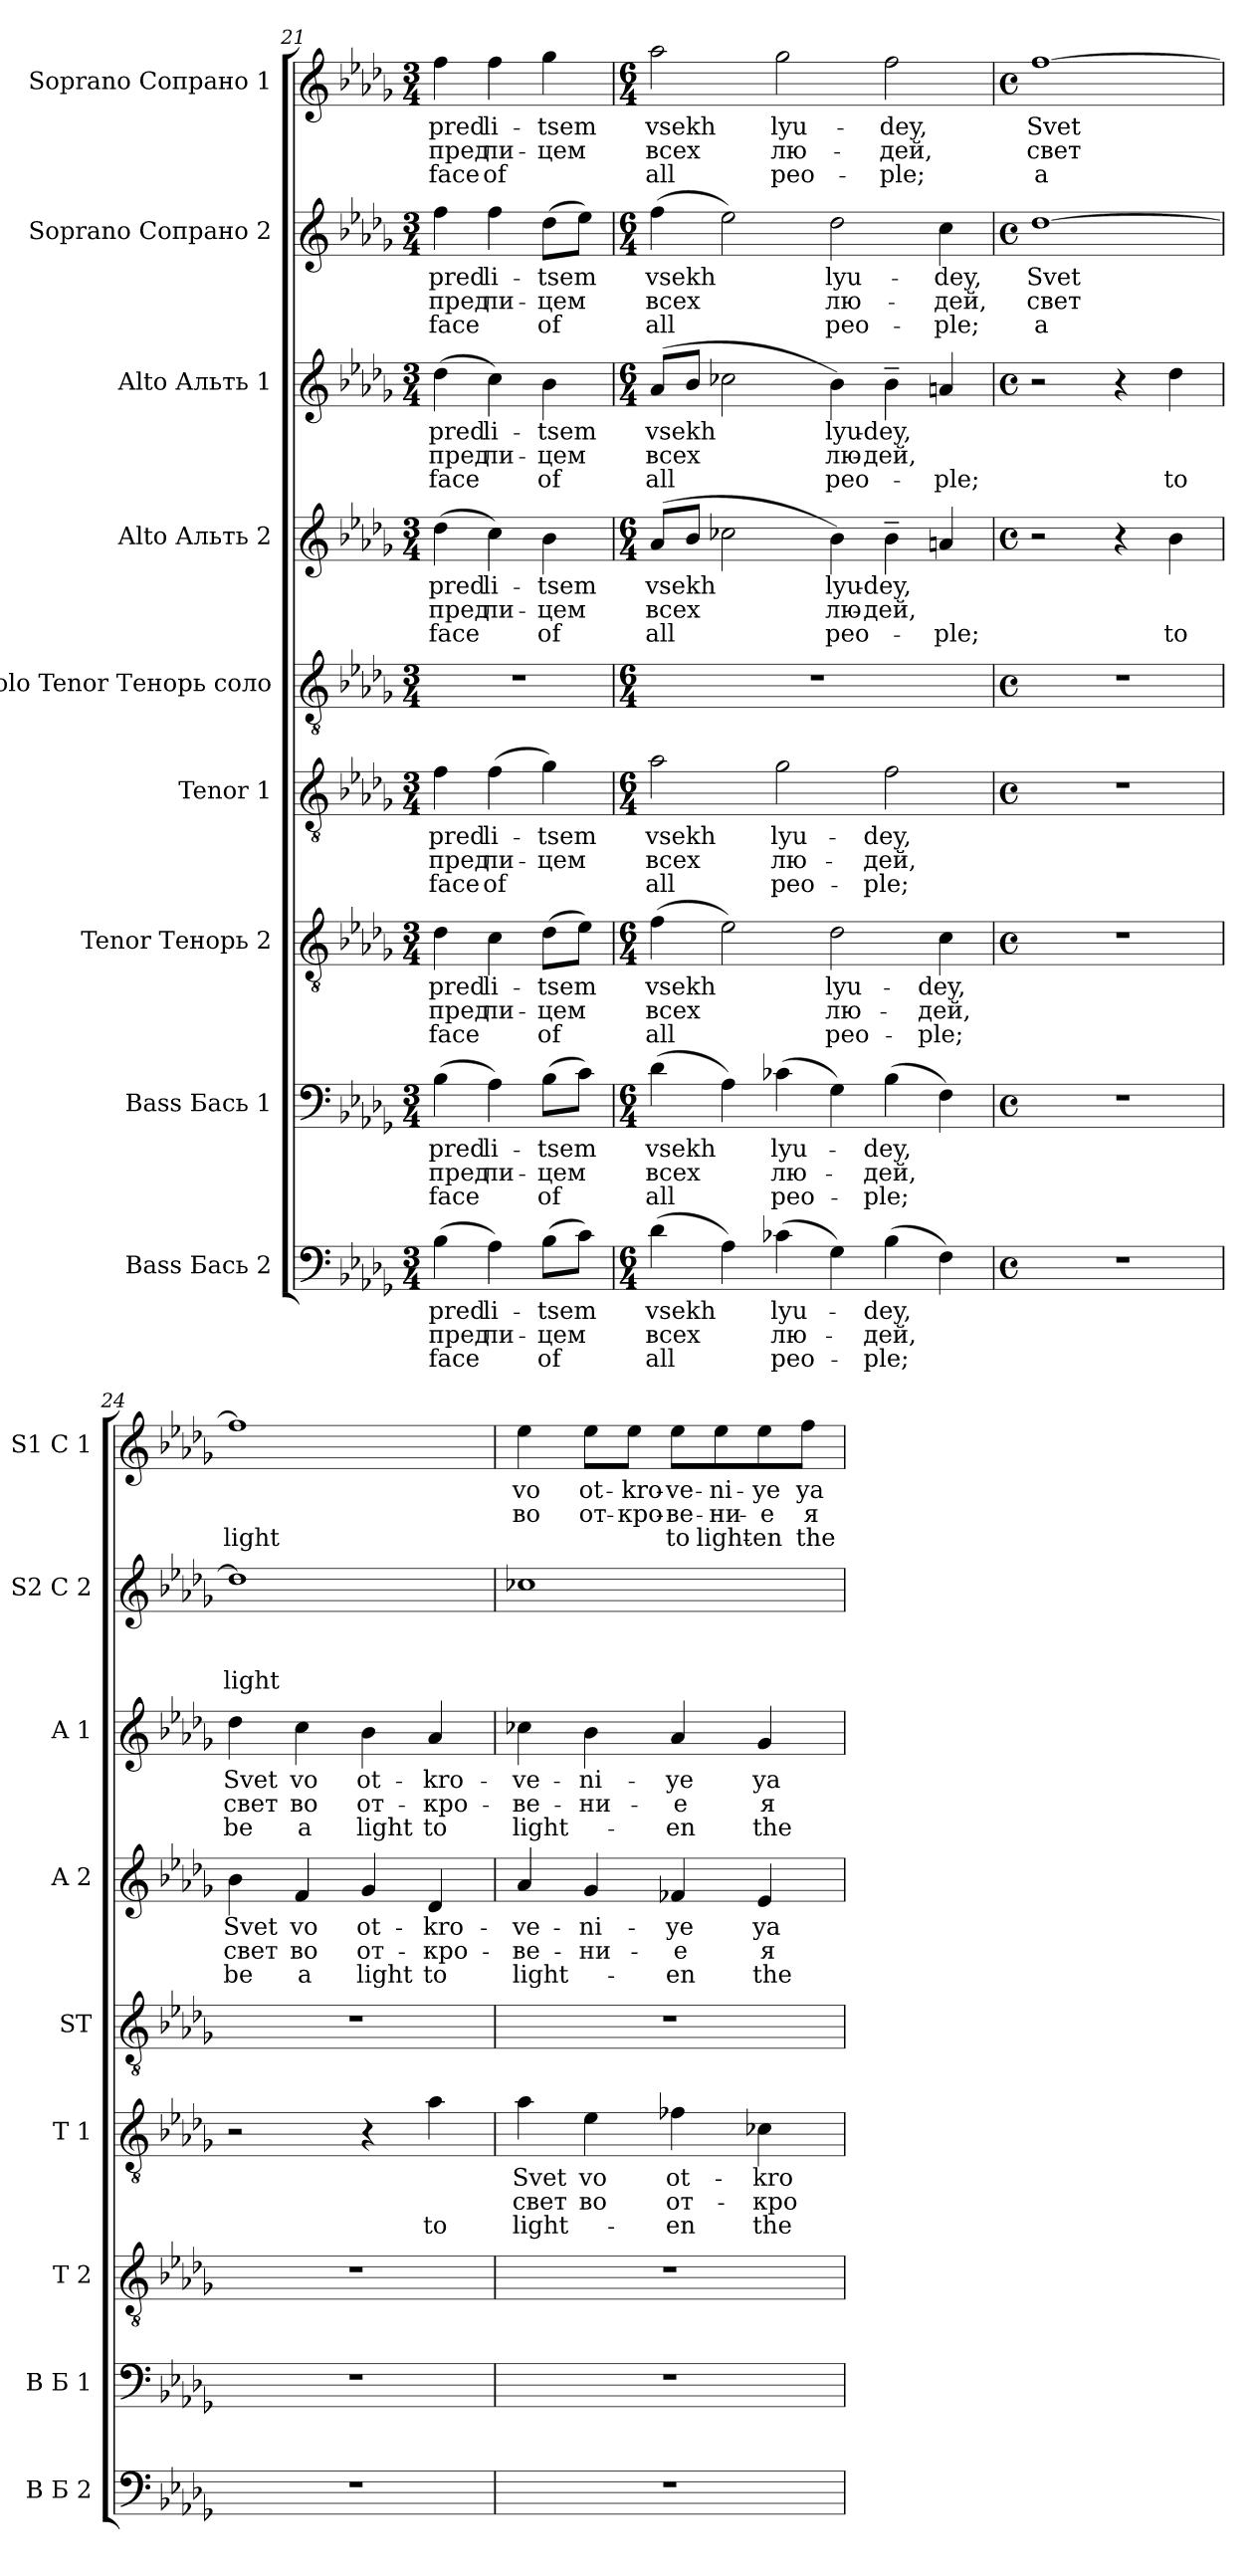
**kern	**text	**text	**text	**kern	**text	**text	**text	**kern	**text	**text	**text	**kern	**text	**text	**text	**kern	**kern	**text	**text	**text	**kern	**text	**text	**text	**kern	**text	**text	**text	**kern	**text	**text	**text
*part9	*part9	*part9	*part9	*part8	*part8	*part8	*part8	*part7	*part7	*part7	*part7	*part6	*part6	*part6	*part6	*part5	*part4	*part4	*part4	*part4	*part3	*part3	*part3	*part3	*part2	*part2	*part2	*part2	*part1	*part1	*part1	*part1
*staff9	*staff9	*staff9	*staff9	*staff8	*staff8	*staff8	*staff8	*staff7	*staff7	*staff7	*staff7	*staff6	*staff6	*staff6	*staff6	*staff5	*staff4	*staff4	*staff4	*staff4	*staff3	*staff3	*staff3	*staff3	*staff2	*staff2	*staff2	*staff2	*staff1	*staff1	*staff1	*staff1
*I"Bass Бась 2	*	*	*	*I"Bass Бась 1	*	*	*	*I"Tenor Тенорь 2	*	*	*	*I"Tenor 1	*	*	*	*I"Solo Tenor Тенорь соло	*I"Alto Альть 2	*	*	*	*I"Alto Альть 1	*	*	*	*I"Soprano Сопрано 2	*	*	*	*I"Soprano Сопрано 1	*	*	*
*I'B Б 2	*	*	*	*I'B Б 1	*	*	*	*I'T 2	*	*	*	*I'T 1	*	*	*	*I'ST	*I'A 2	*	*	*	*I'A 1	*	*	*	*I'S2 С 2	*	*	*	*I'S1 С 1	*	*	*
*clefF4	*	*	*	*clefF4	*	*	*	*clefGv2	*	*	*	*clefGv2	*	*	*	*clefGv2	*clefG2	*	*	*	*clefG2	*	*	*	*clefG2	*	*	*	*clefG2	*	*	*
*k[b-e-a-d-g-]	*	*	*	*k[b-e-a-d-g-]	*	*	*	*k[b-e-a-d-g-]	*	*	*	*k[b-e-a-d-g-]	*	*	*	*k[b-e-a-d-g-]	*k[b-e-a-d-g-]	*	*	*	*k[b-e-a-d-g-]	*	*	*	*k[b-e-a-d-g-]	*	*	*	*k[b-e-a-d-g-]	*	*	*
*D-:	*	*	*	*D-:	*	*	*	*D-:	*	*	*	*D-:	*	*	*	*D-:	*D-:	*	*	*	*D-:	*	*	*	*D-:	*	*	*	*D-:	*	*	*
*M3/4	*	*	*	*M3/4	*	*	*	*M3/4	*	*	*	*M3/4	*	*	*	*M3/4	*M3/4	*	*	*	*M3/4	*	*	*	*M3/4	*	*	*	*M3/4	*	*	*
=21	=21	=21	=21	=21	=21	=21	=21	=21	=21	=21	=21	=21	=21	=21	=21	=21	=21	=21	=21	=21	=21	=21	=21	=21	=21	=21	=21	=21	=21	=21	=21	=21
!	!LO:LY:b	!LO:LY:b	!LO:LY:b	!	!LO:LY:b	!LO:LY:b	!LO:LY:b	!	!LO:LY:b	!LO:LY:b	!LO:LY:b	!	!LO:LY:b	!LO:LY:b	!LO:LY:b	!	!	!LO:LY:b	!LO:LY:b	!LO:LY:b	!	!LO:LY:b	!LO:LY:b	!LO:LY:b	!	!LO:LY:b	!LO:LY:b	!LO:LY:b	!	!LO:LY:b	!LO:LY:b	!LO:LY:b
(>4B-\	pred	пред	face	(>4B-\	pred	пред	face	4d-\	pred	пред	face	4f\	pred	пред	face	2.r	(>4dd-\	pred	пред	face	(>4dd-\	pred	пред	face	4ff\	pred	пред	face	4ff\	pred	пред	face
!	!LO:LY:b	!LO:LY:b	!	!	!LO:LY:b	!LO:LY:b	!	!	!LO:LY:b	!LO:LY:b	!	!	!LO:LY:b	!LO:LY:b	!LO:LY:b	!	!	!LO:LY:b	!LO:LY:b	!	!	!LO:LY:b	!LO:LY:b	!	!	!LO:LY:b	!LO:LY:b	!	!	!LO:LY:b	!LO:LY:b	!LO:LY:b
4A-\)	li-	ли-	.	4A-\)	li-	ли-	.	4c\	li-	ли-	.	(>4f\	li-	ли-	of	.	4cc\)	li-	ли-	.	4cc\)	li-	ли-	.	4ff\	li-	ли-	.	4ff\	li-	ли-	of
!	!LO:LY:b	!LO:LY:b	!LO:LY:b	!	!LO:LY:b	!LO:LY:b	!LO:LY:b	!	!LO:LY:b	!LO:LY:b	!LO:LY:b	!	!LO:LY:b	!LO:LY:b	!	!	!	!LO:LY:b	!LO:LY:b	!LO:LY:b	!	!LO:LY:b	!LO:LY:b	!LO:LY:b	!	!LO:LY:b	!LO:LY:b	!LO:LY:b	!	!LO:LY:b	!LO:LY:b	!
(>8B-\L	-tsem	-цем	of	(>8B-\L	-tsem	-цем	of	(>8d-\L	-tsem	-цем	of	4g-\)	-tsem	-цем	.	.	4b-\	-tsem	-цем	of	4b-\	-tsem	-цем	of	(>8dd-\L	-tsem	-цем	of	4gg-\	-tsem	-цем	.
8c\J)	.	.	.	8c\J)	.	.	.	8e-\J)	.	.	.	.	.	.	.	.	.	.	.	.	.	.	.	.	8ee-\J)	.	.	.	.	.	.	.
=22	=22	=22	=22	=22	=22	=22	=22	=22	=22	=22	=22	=22	=22	=22	=22	=22	=22	=22	=22	=22	=22	=22	=22	=22	=22	=22	=22	=22	=22	=22	=22	=22
*M6/4	*	*	*	*M6/4	*	*	*	*M6/4	*	*	*	*M6/4	*	*	*	*M6/4	*M6/4	*	*	*	*M6/4	*	*	*	*M6/4	*	*	*	*M6/4	*	*	*
!	!LO:LY:b	!LO:LY:b	!LO:LY:b	!	!LO:LY:b	!LO:LY:b	!LO:LY:b	!	!LO:LY:b	!LO:LY:b	!LO:LY:b	!	!LO:LY:b	!LO:LY:b	!LO:LY:b	!	!	!LO:LY:b	!LO:LY:b	!LO:LY:b	!	!LO:LY:b	!LO:LY:b	!LO:LY:b	!	!LO:LY:b	!LO:LY:b	!LO:LY:b	!	!LO:LY:b	!LO:LY:b	!LO:LY:b
(>4d-\	vsekh	всех	all	(>4d-\	vsekh	всех	all	(>4f\	vsekh	всех	all	2a-\	vsekh	всех	all	1.r	(<8a-/L	vsekh	всех	all	(<8a-/L	vsekh	всех	all	(>4ff\	vsekh	всех	all	2aa-\	vsekh	всех	all
.	.	.	.	.	.	.	.	.	.	.	.	.	.	.	.	.	8b-/J	.	.	.	8b-/J	.	.	.	.	.	.	.	.	.	.	.
4A-\)	.	.	.	4A-\)	.	.	.	2e-\)	.	.	.	.	.	.	.	.	2cc-X\	.	.	.	2cc-X\	.	.	.	2ee-\)	.	.	.	.	.	.	.
!	!LO:LY:b	!LO:LY:b	!LO:LY:b	!	!LO:LY:b	!LO:LY:b	!LO:LY:b	!	!	!	!	!	!LO:LY:b	!LO:LY:b	!LO:LY:b	!	!	!	!	!	!	!	!	!	!	!	!	!	!	!LO:LY:b	!LO:LY:b	!LO:LY:b
(>4c-X\	lyu-	лю-	peo-	(>4c-X\	lyu-	лю-	peo-	.	.	.	.	2g-\	lyu-	лю-	peo-	.	.	.	.	.	.	.	.	.	.	.	.	.	2gg-\	lyu-	лю-	peo-
!	!	!	!	!	!	!	!	!	!LO:LY:b	!LO:LY:b	!LO:LY:b	!	!	!	!	!	!	!LO:LY:b	!LO:LY:b	!LO:LY:b	!	!LO:LY:b	!LO:LY:b	!LO:LY:b	!	!LO:LY:b	!LO:LY:b	!LO:LY:b	!	!	!	!
4G-\)	.	.	.	4G-\)	.	.	.	2d-\	lyu-	лю-	peo-	.	.	.	.	.	4b-\)	lyu-	лю-	peo-	4b-\)	lyu-	лю-	peo-	2dd-\	lyu-	лю-	peo-	.	.	.	.
!	!LO:LY:b	!LO:LY:b	!LO:LY:b	!	!LO:LY:b	!LO:LY:b	!LO:LY:b	!	!	!	!	!	!LO:LY:b	!LO:LY:b	!LO:LY:b	!	!	!LO:LY:b	!LO:LY:b	!	!	!LO:LY:b	!LO:LY:b	!	!	!	!	!	!	!LO:LY:b	!LO:LY:b	!LO:LY:b
(>4B-\	-dey,	-дей,	-ple;	(>4B-\	-dey,	-дей,	-ple;	.	.	.	.	2f\	-dey,	-дей,	-ple;	.	4b-~\	-dey,	-дей,	.	4b-~\	-dey,	-дей,	.	.	.	.	.	2ff\	-dey,	-дей,	-ple;
!	!	!	!	!	!	!	!	!	!LO:LY:b	!LO:LY:b	!LO:LY:b	!	!	!	!	!	!	!	!	!LO:LY:b	!	!	!	!LO:LY:b	!	!LO:LY:b	!LO:LY:b	!LO:LY:b	!	!	!	!
4F\)	.	.	.	4F\)	.	.	.	4c\	-dey,	-дей,	-ple;	.	.	.	.	.	4an/	.	.	-ple;	4an/	.	.	-ple;	4cc\	-dey,	-дей,	-ple;	.	.	.	.
!!LO:PB:g=z
=23	=23	=23	=23	=23	=23	=23	=23	=23	=23	=23	=23	=23	=23	=23	=23	=23	=23	=23	=23	=23	=23	=23	=23	=23	=23	=23	=23	=23	=23	=23	=23	=23
*M4/4	*	*	*	*M4/4	*	*	*	*M4/4	*	*	*	*M4/4	*	*	*	*M4/4	*M4/4	*	*	*	*M4/4	*	*	*	*M4/4	*	*	*	*M4/4	*	*	*
*met(c)	*	*	*	*met(c)	*	*	*	*met(c)	*	*	*	*met(c)	*	*	*	*met(c)	*met(c)	*	*	*	*met(c)	*	*	*	*met(c)	*	*	*	*met(c)	*	*	*
!	!	!	!	!	!	!	!	!	!	!	!	!	!	!	!	!	!	!	!	!	!	!	!	!	!	!LO:LY:b	!LO:LY:b	!LO:LY:b	!	!LO:LY:b	!LO:LY:b	!LO:LY:b
1r	.	.	.	1r	.	.	.	1r	.	.	.	1r	.	.	.	1r	2r	.	.	.	2r	.	.	.	[1dd-	Svet	свет	a	[1ff	Svet	свет	a
.	.	.	.	.	.	.	.	.	.	.	.	.	.	.	.	.	4r	.	.	.	4r	.	.	.	.	.	.	.	.	.	.	.
!	!	!	!	!	!	!	!	!	!	!	!	!	!	!	!	!	!	!	!	!LO:LY:b	!	!	!	!LO:LY:b	!	!	!	!	!	!	!	!
.	.	.	.	.	.	.	.	.	.	.	.	.	.	.	.	.	4b-\	.	.	to	4dd-\	.	.	to	.	.	.	.	.	.	.	.
=24	=24	=24	=24	=24	=24	=24	=24	=24	=24	=24	=24	=24	=24	=24	=24	=24	=24	=24	=24	=24	=24	=24	=24	=24	=24	=24	=24	=24	=24	=24	=24	=24
!	!	!	!	!	!	!	!	!	!	!	!	!	!	!	!	!	!	!LO:LY:b	!LO:LY:b	!LO:LY:b	!	!LO:LY:b	!LO:LY:b	!LO:LY:b	!	!	!	!LO:LY:b	!	!	!	!LO:LY:b
1r	.	.	.	1r	.	.	.	1r	.	.	.	2r	.	.	.	1r	4b-\	Svet	свет	be	4dd-\	Svet	свет	be	1dd-]	.	.	light	1ff]	.	.	light
!	!	!	!	!	!	!	!	!	!	!	!	!	!	!	!	!	!	!LO:LY:b	!LO:LY:b	!LO:LY:b	!	!LO:LY:b	!LO:LY:b	!LO:LY:b	!	!	!	!	!	!	!	!
.	.	.	.	.	.	.	.	.	.	.	.	.	.	.	.	.	4f/	vo	во	a	4cc\	vo	во	a	.	.	.	.	.	.	.	.
!	!	!	!	!	!	!	!	!	!	!	!	!	!	!	!	!	!	!LO:LY:b	!LO:LY:b	!LO:LY:b	!	!LO:LY:b	!LO:LY:b	!LO:LY:b	!	!	!	!	!	!	!	!
.	.	.	.	.	.	.	.	.	.	.	.	4r	.	.	.	.	4g-/	ot-	от-	light	4b-\	ot-	от-	light	.	.	.	.	.	.	.	.
!	!	!	!	!	!	!	!	!	!	!	!	!	!	!	!LO:LY:b	!	!	!LO:LY:b	!LO:LY:b	!LO:LY:b	!	!LO:LY:b	!LO:LY:b	!LO:LY:b	!	!	!	!	!	!	!	!
.	.	.	.	.	.	.	.	.	.	.	.	4a-\	.	.	to	.	4d-/	-kro-	-кро-	to	4a-/	-kro-	-кро-	to	.	.	.	.	.	.	.	.
=25	=25	=25	=25	=25	=25	=25	=25	=25	=25	=25	=25	=25	=25	=25	=25	=25	=25	=25	=25	=25	=25	=25	=25	=25	=25	=25	=25	=25	=25	=25	=25	=25
!	!	!	!	!	!	!	!	!	!	!	!	!	!LO:LY:b	!LO:LY:b	!LO:LY:b	!	!	!LO:LY:b	!LO:LY:b	!LO:LY:b	!	!LO:LY:b	!LO:LY:b	!LO:LY:b	!	!	!	!	!	!LO:LY:b	!LO:LY:b	!
1r	.	.	.	1r	.	.	.	1r	.	.	.	4a-\	Svet	свет	light-	1r	4a-/	-ve-	-ве-	light-	4cc-X\	-ve-	-ве-	light-	1cc-X	.	.	.	4ee-\	vo	во	.
!	!	!	!	!	!	!	!	!	!	!	!	!	!LO:LY:b	!LO:LY:b	!	!	!	!LO:LY:b	!LO:LY:b	!	!	!LO:LY:b	!LO:LY:b	!	!	!	!	!	!	!LO:LY:b	!LO:LY:b	!
.	.	.	.	.	.	.	.	.	.	.	.	4e-\	vo	во	.	.	4g-/	-ni-	-ни-	.	4b-\	-ni-	-ни-	.	.	.	.	.	8ee-\L	ot-	от-	.
!	!	!	!	!	!	!	!	!	!	!	!	!	!	!	!	!	!	!	!	!	!	!	!	!	!	!	!	!	!	!LO:LY:b	!LO:LY:b	!
.	.	.	.	.	.	.	.	.	.	.	.	.	.	.	.	.	.	.	.	.	.	.	.	.	.	.	.	.	8ee-\J	-kro-	-кро-	.
!	!	!	!	!	!	!	!	!	!	!	!	!	!LO:LY:b	!LO:LY:b	!LO:LY:b	!	!	!LO:LY:b	!LO:LY:b	!LO:LY:b	!	!LO:LY:b	!LO:LY:b	!LO:LY:b	!	!	!	!	!	!LO:LY:b	!LO:LY:b	!LO:LY:b
.	.	.	.	.	.	.	.	.	.	.	.	4f-X\	ot-	от-	-en	.	4f-X/	-ye	-е	-en	4a-/	-ye	-е	-en	.	.	.	.	8ee-\L	-ve-	-ве-	to
!	!	!	!	!	!	!	!	!	!	!	!	!	!	!	!	!	!	!	!	!	!	!	!	!	!	!	!	!	!	!LO:LY:b	!LO:LY:b	!LO:LY:b
.	.	.	.	.	.	.	.	.	.	.	.	.	.	.	.	.	.	.	.	.	.	.	.	.	.	.	.	.	8ee-\	-ni-	-ни-	light-
!	!	!	!	!	!	!	!	!	!	!	!	!	!LO:LY:b	!LO:LY:b	!LO:LY:b	!	!	!LO:LY:b	!LO:LY:b	!LO:LY:b	!	!LO:LY:b	!LO:LY:b	!LO:LY:b	!	!	!	!	!	!LO:LY:b	!LO:LY:b	!LO:LY:b
.	.	.	.	.	.	.	.	.	.	.	.	4c-X\	-kro-	-кро-	the	.	4e-/	ya-	я-	the	4g-/	ya-	я-	the	.	.	.	.	8ee-\	-ye	-е	-en
!	!	!	!	!	!	!	!	!	!	!	!	!	!	!	!	!	!	!	!	!	!	!	!	!	!	!	!	!	!	!LO:LY:b	!LO:LY:b	!LO:LY:b
.	.	.	.	.	.	.	.	.	.	.	.	.	.	.	.	.	.	.	.	.	.	.	.	.	.	.	.	.	8ff\J	ya-	я-	the
=	=	=	=	=	=	=	=	=	=	=	=	=	=	=	=	=	=	=	=	=	=	=	=	=	=	=	=	=	=	=	=	=
*-	*-	*-	*-	*-	*-	*-	*-	*-	*-	*-	*-	*-	*-	*-	*-	*-	*-	*-	*-	*-	*-	*-	*-	*-	*-	*-	*-	*-	*-	*-	*-	*-
